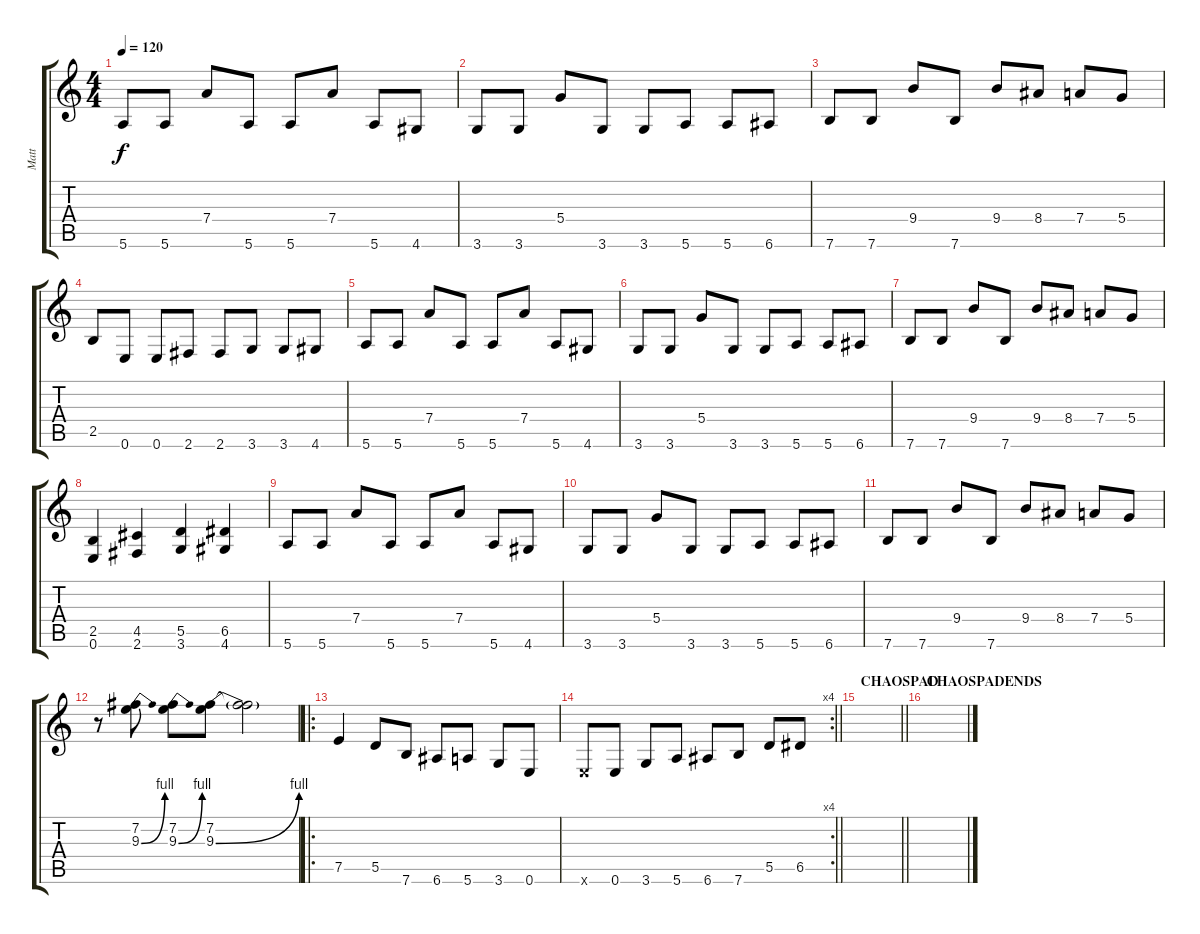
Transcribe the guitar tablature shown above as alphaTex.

\track ("Matt" "Matt") {instrument distortionguitar}
\staff {score tabs}
\tuning (E4 B3 G3 D3 A2 E2) {hide}
\ts (4 4)
\tempo 120
\clef g2
\ks c
5.6.8{dy f} 5.6.8 7.4.8 5.6.8 5.6.8 7.4.8 5.6.8 4.6.8 |
3.6.8 3.6.8 5.4.8 3.6.8 3.6.8 5.6.8 5.6.8 6.6.8 |
7.6.8 7.6.8 9.4.8 7.6.8 9.4.8 8.4.8 7.4.8 5.4.8 |
2.5.8 0.6.8 0.6.8 2.6.8 2.6.8 3.6.8 3.6.8 4.6.8 |
5.6.8 5.6.8 7.4.8 5.6.8 5.6.8 7.4.8 5.6.8 4.6.8 |
3.6.8 3.6.8 5.4.8 3.6.8 3.6.8 5.6.8 5.6.8 6.6.8 |
7.6.8 7.6.8 9.4.8 7.6.8 9.4.8 8.4.8 7.4.8 5.4.8 |
(2.5 0.6).4 (4.5 2.6).4 (5.5 3.6).4 (6.5 4.6).4 |
5.6.8 5.6.8 7.4.8 5.6.8 5.6.8 7.4.8 5.6.8 4.6.8 |
3.6.8 3.6.8 5.4.8 3.6.8 3.6.8 5.6.8 5.6.8 6.6.8 |
7.6.8 7.6.8 9.4.8 7.6.8 9.4.8 8.4.8 7.4.8 5.4.8 |
r.8 (7.2 9.3{be (bend 0 0 60 4)}).8 (7.2 9.3{be (bend 0 0 60 4)}).8 (7.2 9.3{be (bend 0 0 60 4)}).8 (7.2{t} 9.3{t}).2 |
\ro
7.5.4 5.5.8 7.6.8 6.6.8 5.6.8 3.6.8 0.6.8 |
\rc 4
\barLineRight lightlight
0.6{x}.8 0.6.8 3.6.8 5.6.8 6.6.8 7.6.8 5.5.8 6.5.8 |
\section ("" "CHAOSPAD")
\barLineRight lightlight
|
\section ("" "CHAOSPADENDS")
